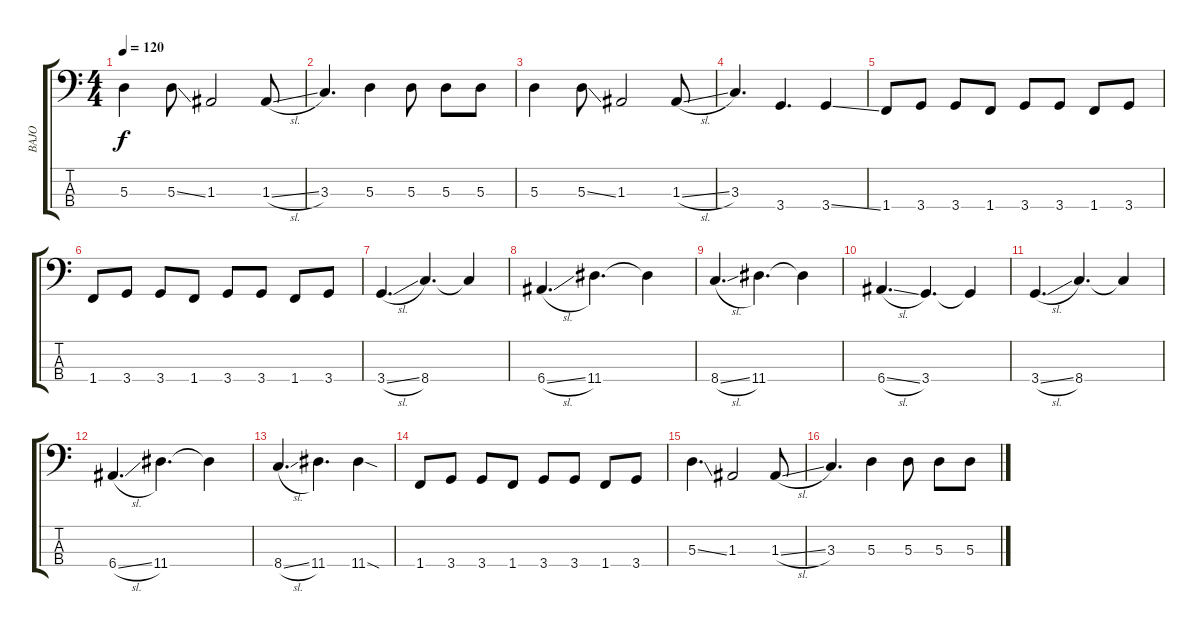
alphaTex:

\track ("BAJO" "BAJO") {instrument electricbasspick}
\staff {score tabs}
\tuning (G2 D2 A1 E1) {hide}
\ts (4 4)
\tempo 120
\clef f4
\ks c
5.3.4{dy f} 5.3{ss}.8 1.3.2 1.3{sl}.8 |
3.3.4{d} 5.3.4 5.3.8 5.3.8 5.3.8 |
5.3.4 5.3{ss}.8 1.3.2 1.3{sl}.8 |
3.3.4{d} 3.4.4{d} 3.4{ss}.4 |
1.4.8 3.4.8 3.4.8 1.4.8 3.4.8 3.4.8 1.4.8 3.4.8 |
1.4.8 3.4.8 3.4.8 1.4.8 3.4.8 3.4.8 1.4.8 3.4.8 |
3.4{sl}.4{d} 8.4.4{d} 8.4{t}.4 |
6.4{sl}.4{d} 11.4.4{d} 11.4{t}.4 |
8.4{sl}.4{d} 11.4.4{d} 11.4{t}.4 |
6.4{sl}.4{d} 3.4.4{d} 3.4{t}.4 |
3.4{sl}.4{d} 8.4.4{d} 8.4{t}.4 |
6.4{sl}.4{d} 11.4.4{d} 11.4{t}.4 |
8.4{sl}.4{d} 11.4.4{d} 11.4{sod}.4 |
1.4.8 3.4.8 3.4.8 1.4.8 3.4.8 3.4.8 1.4.8 3.4.8 |
5.3{ss}.4{d} 1.3.2 1.3{sl}.8 |
3.3.4{d} 5.3.4 5.3.8 5.3.8 5.3.8
